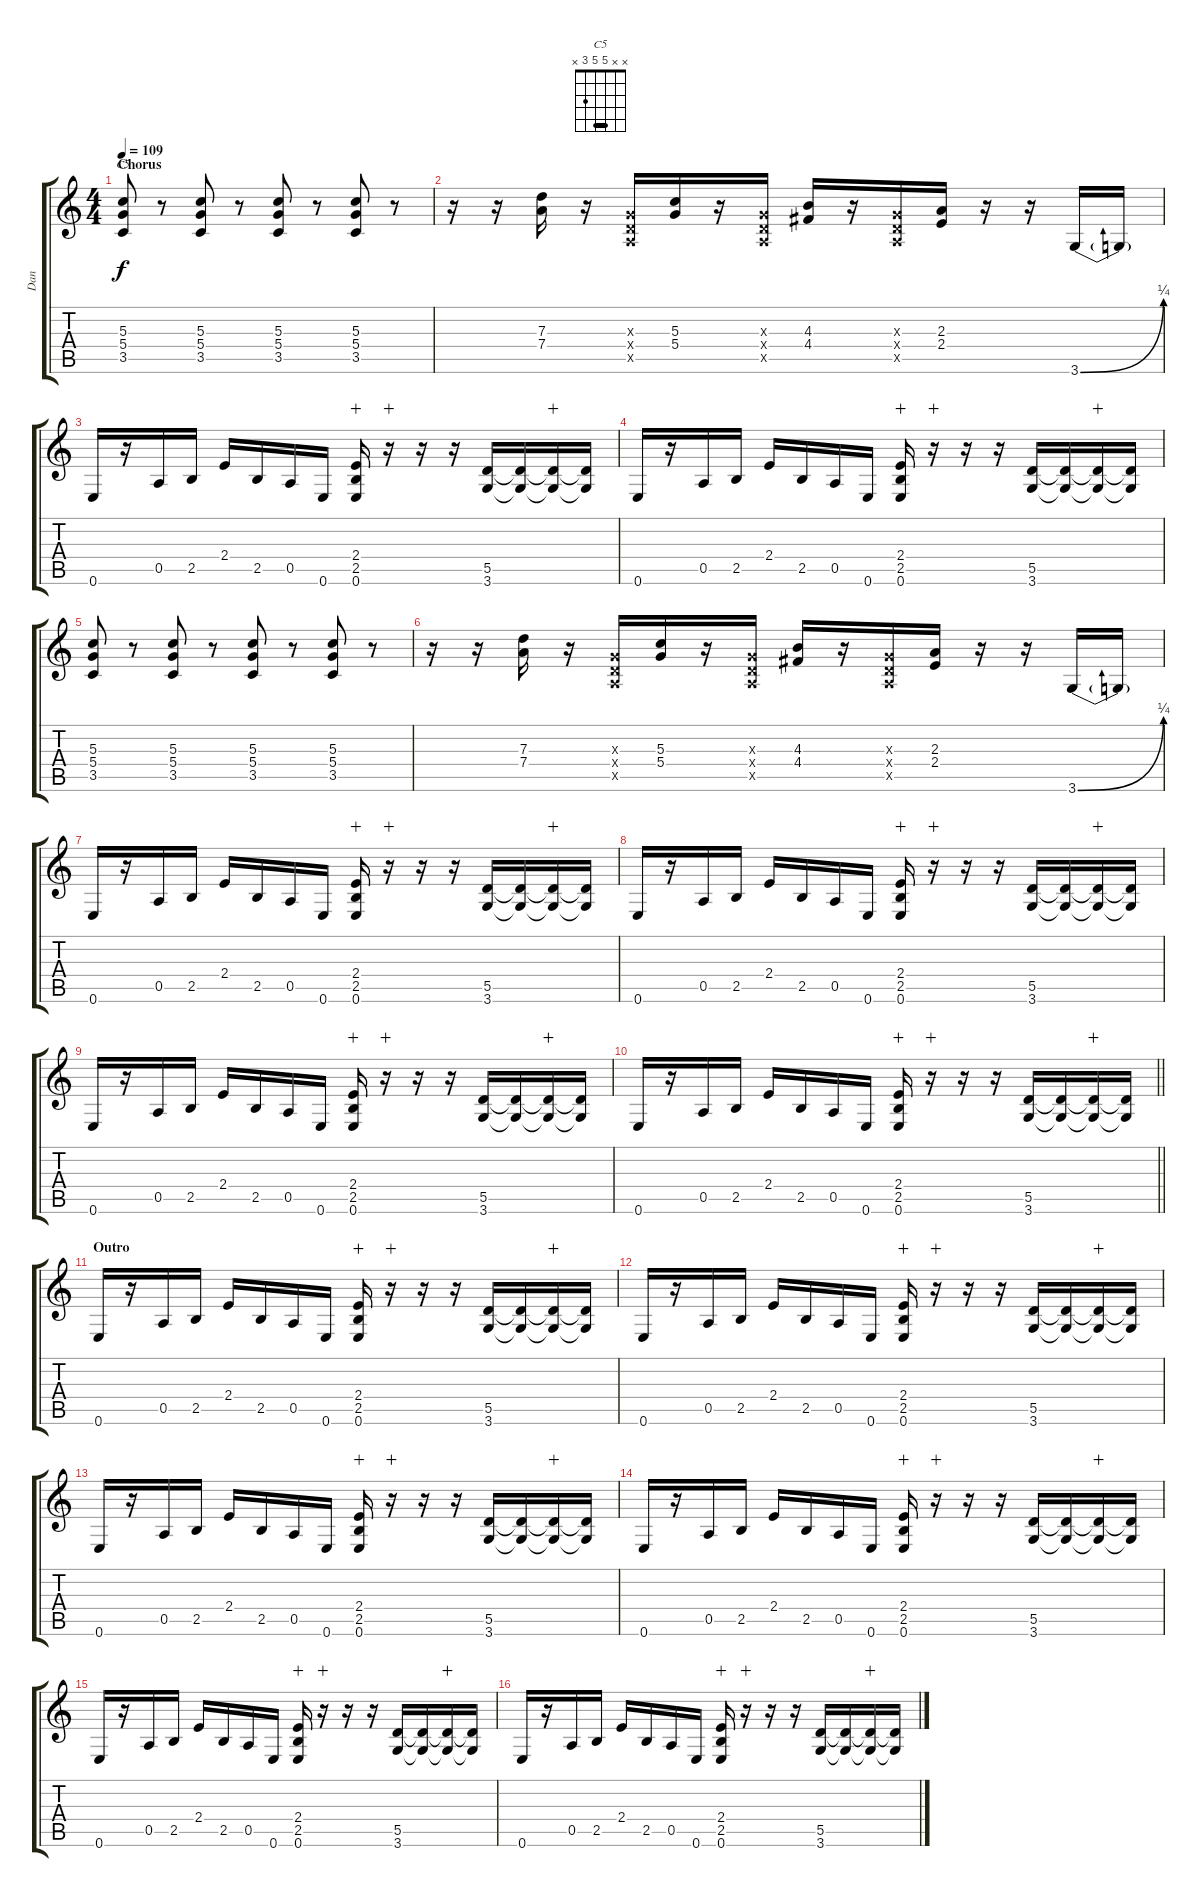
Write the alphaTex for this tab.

\track ("Dan" "Dan") {instrument overdrivenguitar}
\staff {score tabs}
\tuning (E4 B3 G3 D3 A2 E2) {hide}
\chord ("C5" x x 5 5 3 x) {barre 5}
\ts (4 4)
\section ("" "Chorus")
\tempo 109
\clef g2
\ks c
(5.3 5.4 3.5).8{ch "C5" dy f} r.8 (5.3 5.4 3.5).8 r.8 (5.3 5.4 3.5).8 r.8 (5.3 5.4 3.5).8 r.8 |
r.16 r.16 (7.3 7.4).16 r.16 (0.3{x} 0.4{x} 0.5{x}).16 (5.3 5.4).16 r.16 (0.3{x} 0.4{x} 0.5{x}).16 (4.3 4.4).16 r.16 (0.3{x} 0.4{x} 0.5{x}).16 (2.3 2.4).16 r.16 r.16 3.6{be (bend 0 0 60 1)}.16 3.6{t}.16 |
0.6.16 r.16 0.5.16 2.5.16 2.4.16 2.5.16 0.5.16 0.6.16 (2.4 2.5 0.6).16{wahc} r.16{wahc} r.16 r.16 (5.5 3.6).16 (5.5{t} 3.6{t}).16 (5.5{t} 3.6{t}).16{wahc} (5.5{t} 3.6{t}).16 |
0.6.16 r.16 0.5.16 2.5.16 2.4.16 2.5.16 0.5.16 0.6.16 (2.4 2.5 0.6).16{wahc} r.16{wahc} r.16 r.16 (5.5 3.6).16 (5.5{t} 3.6{t}).16 (5.5{t} 3.6{t}).16{wahc} (5.5{t} 3.6{t}).16 |
(5.3 5.4 3.5).8 r.8 (5.3 5.4 3.5).8 r.8 (5.3 5.4 3.5).8 r.8 (5.3 5.4 3.5).8 r.8 |
r.16 r.16 (7.3 7.4).16 r.16 (0.3{x} 0.4{x} 0.5{x}).16 (5.3 5.4).16 r.16 (0.3{x} 0.4{x} 0.5{x}).16 (4.3 4.4).16 r.16 (0.3{x} 0.4{x} 0.5{x}).16 (2.3 2.4).16 r.16 r.16 3.6{be (bend 0 0 60 1)}.16 3.6{t}.16 |
0.6.16 r.16 0.5.16 2.5.16 2.4.16 2.5.16 0.5.16 0.6.16 (2.4 2.5 0.6).16{wahc} r.16{wahc} r.16 r.16 (5.5 3.6).16 (5.5{t} 3.6{t}).16 (5.5{t} 3.6{t}).16{wahc} (5.5{t} 3.6{t}).16 |
0.6.16 r.16 0.5.16 2.5.16 2.4.16 2.5.16 0.5.16 0.6.16 (2.4 2.5 0.6).16{wahc} r.16{wahc} r.16 r.16 (5.5 3.6).16 (5.5{t} 3.6{t}).16 (5.5{t} 3.6{t}).16{wahc} (5.5{t} 3.6{t}).16 |
0.6.16 r.16 0.5.16 2.5.16 2.4.16 2.5.16 0.5.16 0.6.16 (2.4 2.5 0.6).16{wahc} r.16{wahc} r.16 r.16 (5.5 3.6).16 (5.5{t} 3.6{t}).16 (5.5{t} 3.6{t}).16{wahc} (5.5{t} 3.6{t}).16 |
\barLineRight lightlight
0.6.16 r.16 0.5.16 2.5.16 2.4.16 2.5.16 0.5.16 0.6.16 (2.4 2.5 0.6).16{wahc} r.16{wahc} r.16 r.16 (5.5 3.6).16 (5.5{t} 3.6{t}).16 (5.5{t} 3.6{t}).16{wahc} (5.5{t} 3.6{t}).16 |
\section ("" "Outro")
0.6.16 r.16 0.5.16 2.5.16 2.4.16 2.5.16 0.5.16 0.6.16 (2.4 2.5 0.6).16{wahc} r.16{wahc} r.16 r.16 (5.5 3.6).16 (5.5{t} 3.6{t}).16 (5.5{t} 3.6{t}).16{wahc} (5.5{t} 3.6{t}).16 |
0.6.16 r.16 0.5.16 2.5.16 2.4.16 2.5.16 0.5.16 0.6.16 (2.4 2.5 0.6).16{wahc} r.16{wahc} r.16 r.16 (5.5 3.6).16 (5.5{t} 3.6{t}).16 (5.5{t} 3.6{t}).16{wahc} (5.5{t} 3.6{t}).16 |
0.6.16 r.16 0.5.16 2.5.16 2.4.16 2.5.16 0.5.16 0.6.16 (2.4 2.5 0.6).16{wahc} r.16{wahc} r.16 r.16 (5.5 3.6).16 (5.5{t} 3.6{t}).16 (5.5{t} 3.6{t}).16{wahc} (5.5{t} 3.6{t}).16 |
0.6.16 r.16 0.5.16 2.5.16 2.4.16 2.5.16 0.5.16 0.6.16 (2.4 2.5 0.6).16{wahc} r.16{wahc} r.16 r.16 (5.5 3.6).16 (5.5{t} 3.6{t}).16 (5.5{t} 3.6{t}).16{wahc} (5.5{t} 3.6{t}).16 |
0.6.16 r.16 0.5.16 2.5.16 2.4.16 2.5.16 0.5.16 0.6.16 (2.4 2.5 0.6).16{wahc} r.16{wahc} r.16 r.16 (5.5 3.6).16 (5.5{t} 3.6{t}).16 (5.5{t} 3.6{t}).16{wahc} (5.5{t} 3.6{t}).16 |
0.6.16 r.16 0.5.16 2.5.16 2.4.16 2.5.16 0.5.16 0.6.16 (2.4 2.5 0.6).16{wahc} r.16{wahc} r.16 r.16 (5.5 3.6).16 (5.5{t} 3.6{t}).16 (5.5{t} 3.6{t}).16{wahc} (5.5{t} 3.6{t}).16
